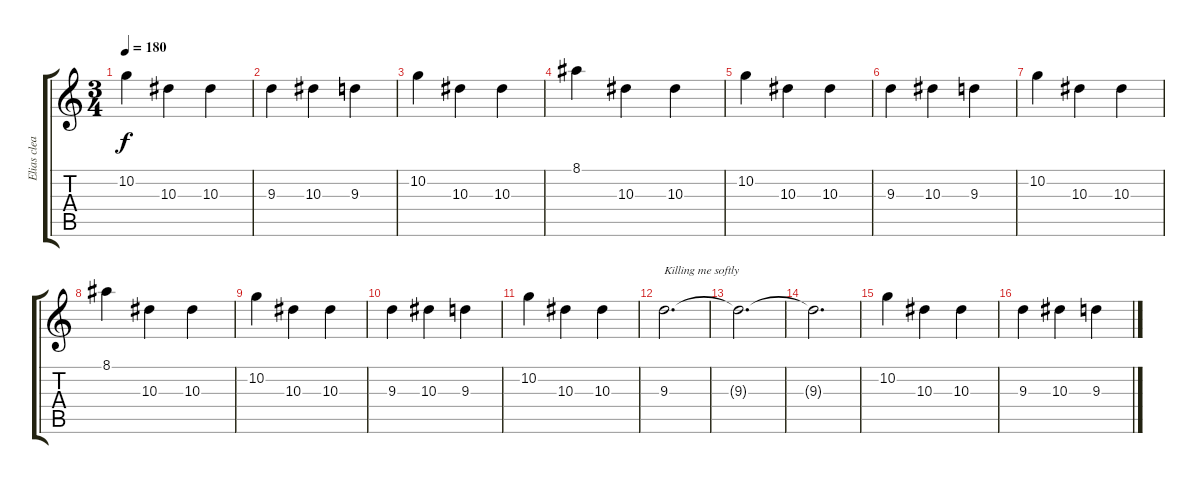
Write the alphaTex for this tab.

\track ("Elias clean" "Elias clea") {instrument electricguitarclean}
\staff {score tabs}
\tuning (D4 A3 F3 C3 G2 C2) {hide}
\ts (3 4)
\tempo 180
\clef g2
\ks c
10.2.4{dy f} 10.3.4 10.3.4 |
9.3.4 10.3.4 9.3.4 |
10.2.4 10.3.4 10.3.4 |
8.1.4 10.3.4 10.3.4 |
10.2.4 10.3.4 10.3.4 |
9.3.4 10.3.4 9.3.4 |
10.2.4 10.3.4 10.3.4 |
8.1.4 10.3.4 10.3.4 |
10.2.4 10.3.4 10.3.4 |
9.3.4 10.3.4 9.3.4 |
10.2.4 10.3.4 10.3.4 |
9.3.2{d txt "Killing me softly"} |
9.3{t}.2{d} |
9.3{t}.2{d} |
10.2.4 10.3.4 10.3.4 |
9.3.4 10.3.4 9.3.4
